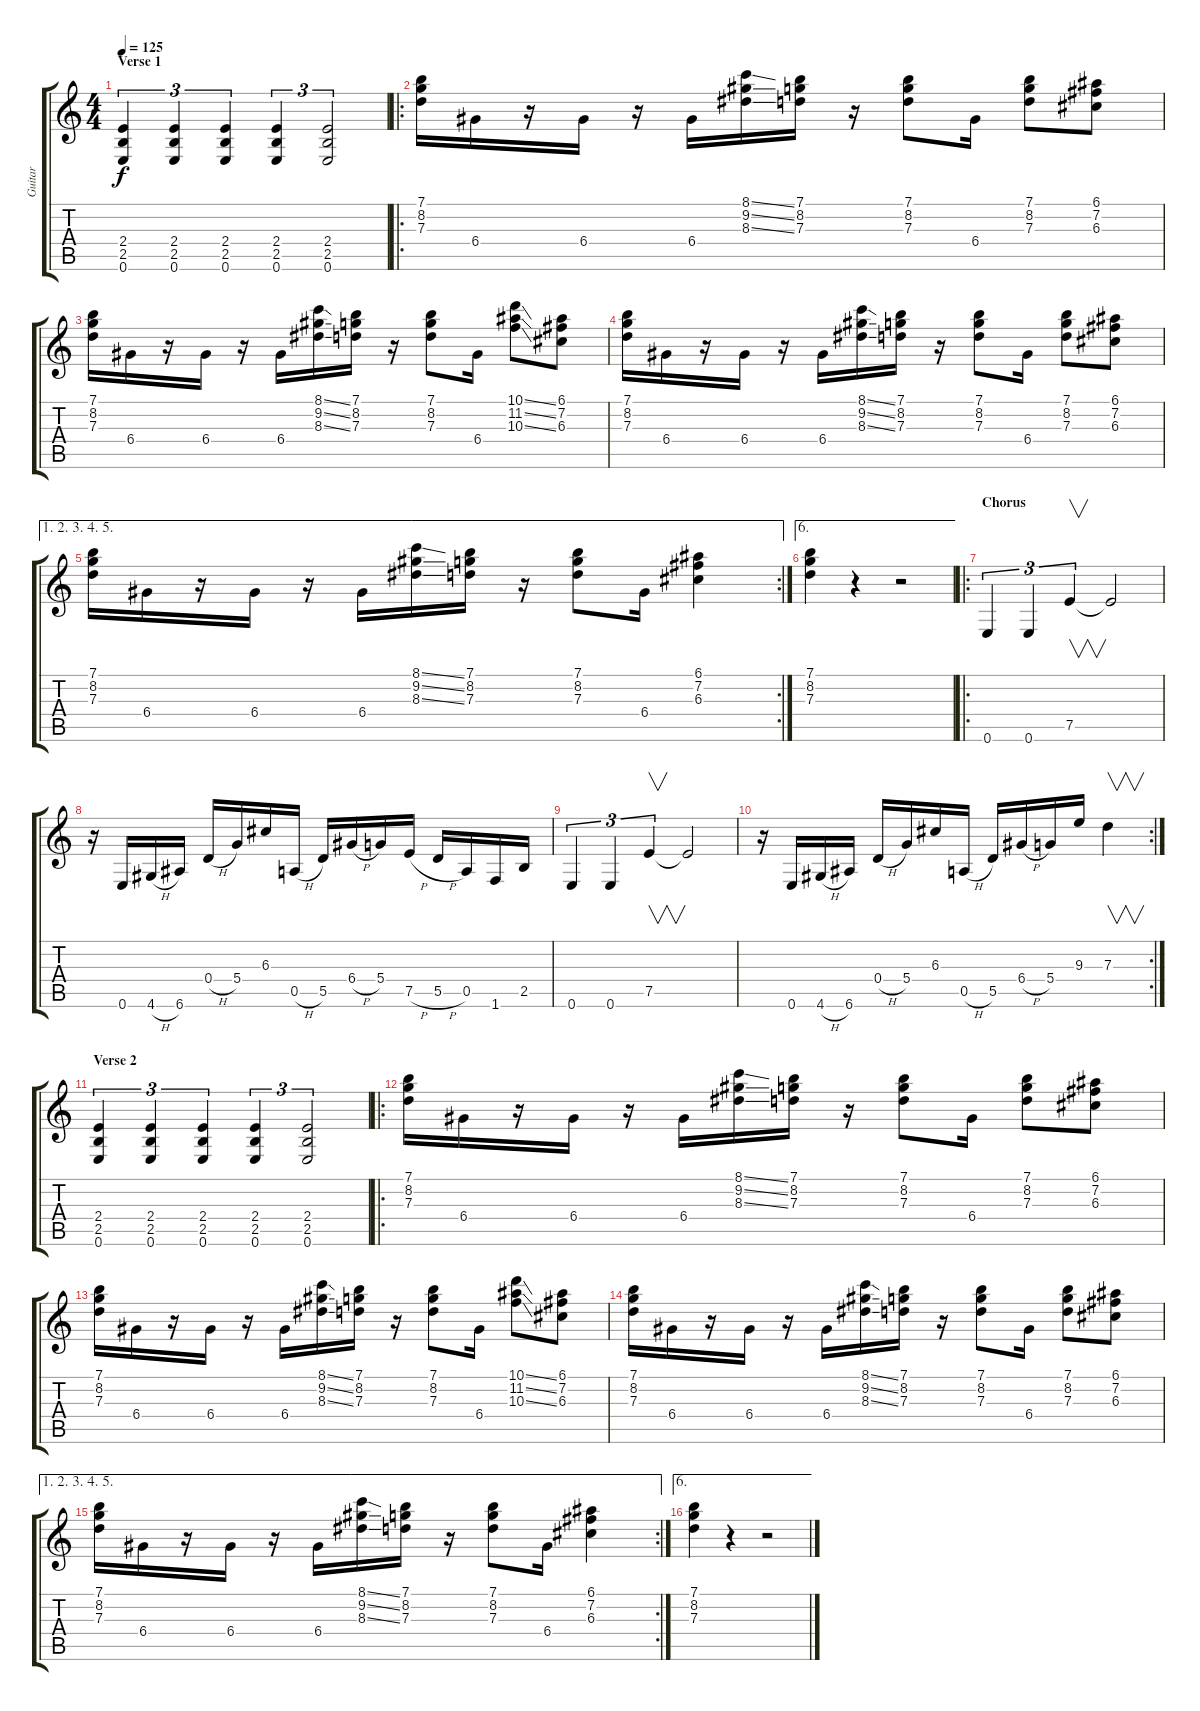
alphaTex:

\track ("Guitar" "Guitar") {instrument distortionguitar}
\staff {score tabs}
\tuning (E4 B3 G3 D3 A2 E2) {hide}
\ts (4 4)
\section ("" "Verse 1")
\tempo 125
\clef g2
\ks c
(2.4 2.5 0.6).4{tu (3 2) dy f instrument distortionguitar} (2.4 2.5 0.6).4{tu (3 2)} (2.4 2.5 0.6).4{tu (3 2)} (2.4 2.5 0.6).4{tu (3 2)} (2.4 2.5 0.6).2{tu (3 2)} |
\ro
(7.1 8.2 7.3).16 6.4.16 r.16 6.4.16 r.16 6.4.16 (8.1{ss} 9.2{ss} 8.3{ss}).16 (7.1 8.2 7.3).16 r.16 (7.1 8.2 7.3).8 6.4.16 (7.1 8.2 7.3).8 (6.1 7.2 6.3).8 |
(7.1 8.2 7.3).16 6.4.16 r.16 6.4.16 r.16 6.4.16 (8.1{ss} 9.2{ss} 8.3{ss}).16 (7.1 8.2 7.3).16 r.16 (7.1 8.2 7.3).8 6.4.16 (10.1{ss} 11.2{ss} 10.3{ss}).8 (6.1 7.2 6.3).8 |
(7.1 8.2 7.3).16 6.4.16 r.16 6.4.16 r.16 6.4.16 (8.1{ss} 9.2{ss} 8.3{ss}).16 (7.1 8.2 7.3).16 r.16 (7.1 8.2 7.3).8 6.4.16 (7.1 8.2 7.3).8 (6.1 7.2 6.3).8 |
\ae (1 2 3 4 5)
\rc 2
(7.1 8.2 7.3).16 6.4.16 r.16 6.4.16 r.16 6.4.16 (8.1{ss} 9.2{ss} 8.3{ss}).16 (7.1 8.2 7.3).16 r.16 (7.1 8.2 7.3).8 6.4.16 (6.1 7.2 6.3).4 |
\ae 6
(7.1 8.2 7.3).4 r.4 r.2 |
\ro
\section ("" "Chorus")
0.6.4{tu (3 2)} 0.6.4{tu (3 2)} 7.5.4{v tu (3 2)} 7.5{t}.2 |
r.16 0.6.16 4.6{h}.16 6.6.16 0.4{h}.16 5.4.16 6.3.16 0.5{h}.16 5.5.16 6.4{h}.16 5.4.16 7.5{h}.16 5.5{h}.16 0.5.16 1.6.16 2.5.16 |
0.6.4{tu (3 2)} 0.6.4{tu (3 2)} 7.5.4{v tu (3 2)} 7.5{t}.2 |
\rc 2
r.16 0.6.16 4.6{h}.16 6.6.16 0.4{h}.16 5.4.16 6.3.16 0.5{h}.16 5.5.16 6.4{h}.16 5.4.16 9.3.16 7.3.4{v} |
\section ("" "Verse 2")
(2.4 2.5 0.6).4{tu (3 2)} (2.4 2.5 0.6).4{tu (3 2)} (2.4 2.5 0.6).4{tu (3 2)} (2.4 2.5 0.6).4{tu (3 2)} (2.4 2.5 0.6).2{tu (3 2)} |
\ro
(7.1 8.2 7.3).16 6.4.16 r.16 6.4.16 r.16 6.4.16 (8.1{ss} 9.2{ss} 8.3{ss}).16 (7.1 8.2 7.3).16 r.16 (7.1 8.2 7.3).8 6.4.16 (7.1 8.2 7.3).8 (6.1 7.2 6.3).8 |
(7.1 8.2 7.3).16 6.4.16 r.16 6.4.16 r.16 6.4.16 (8.1{ss} 9.2{ss} 8.3{ss}).16 (7.1 8.2 7.3).16 r.16 (7.1 8.2 7.3).8 6.4.16 (10.1{ss} 11.2{ss} 10.3{ss}).8 (6.1 7.2 6.3).8 |
(7.1 8.2 7.3).16 6.4.16 r.16 6.4.16 r.16 6.4.16 (8.1{ss} 9.2{ss} 8.3{ss}).16 (7.1 8.2 7.3).16 r.16 (7.1 8.2 7.3).8 6.4.16 (7.1 8.2 7.3).8 (6.1 7.2 6.3).8 |
\ae (1 2 3 4 5)
\rc 2
(7.1 8.2 7.3).16 6.4.16 r.16 6.4.16 r.16 6.4.16 (8.1{ss} 9.2{ss} 8.3{ss}).16 (7.1 8.2 7.3).16 r.16 (7.1 8.2 7.3).8 6.4.16 (6.1 7.2 6.3).4 |
\ae 6
(7.1 8.2 7.3).4 r.4 r.2
